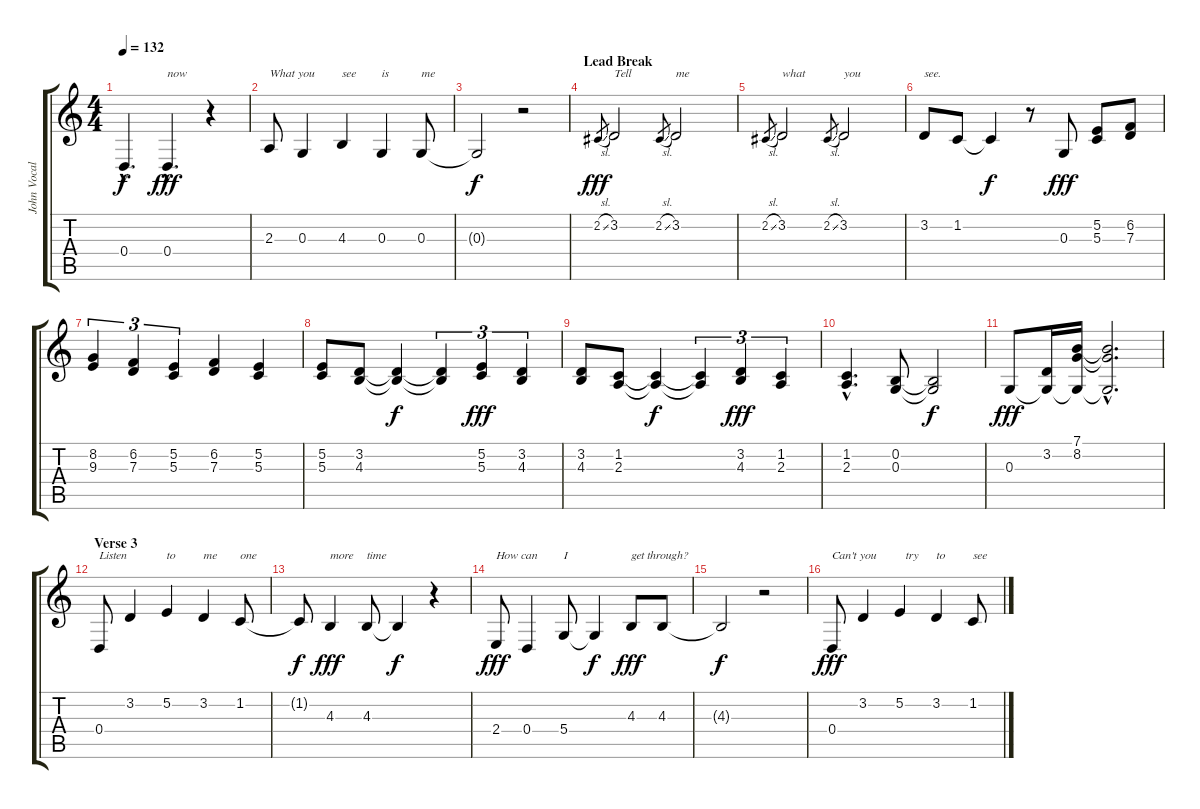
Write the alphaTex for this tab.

\track ("John Vocals" "John Vocal") {instrument clarinet}
\staff {score tabs}
\tuning (E4 B3 G3 D3 A2 E2) {hide}
\ts (4 4)
\tempo 132
\clef g2
\ks c
0.4{hac t}.4{d dy f} 0.4{hac}.4{d txt "now" dy fff} r.4 |
2.3.8{txt "What you"} 0.3.4 4.3.4{txt "see"} 0.3.4{txt "is"} 0.3.8{txt "me"} |
0.3{t}.2{dy f} r.2 |
\section ("" "Lead Break")
2.2{sl}.8{gr dy fff} 3.2.2{txt "Tell"} 2.2{sl}.8{gr} 3.2.2{txt "me"} |
2.2{sl}.8{gr} 3.2.2{txt "what"} 2.2{sl}.8{gr} 3.2.2{txt "you"} |
3.2.8{txt "see."} 1.2.8 1.2{t}.4{dy f} r.8{volume 16 instrument electricgrandpiano} 0.3.8{dy fff} (5.2 5.3).8 (6.2 7.3).8 |
(8.2 9.3).4{tu (3 2)} (6.2 7.3).4{tu (3 2)} (5.2 5.3).4{tu (3 2)} (6.2 7.3).4 (5.2 5.3).4 |
(5.2 5.3).8 (3.2 4.3).8 (3.2{t} 4.3{t}).4{dy f} (3.2{t} 4.3{t}).4{tu (3 2)} (5.2 5.3).4{tu (3 2) dy fff} (3.2 4.3).4{tu (3 2)} |
(3.2 4.3).8 (1.2 2.3).8 (1.2{t} 2.3{t}).4{dy f} (1.2{t} 2.3{t}).4{tu (3 2)} (3.2 4.3).4{tu (3 2) dy fff} (1.2 2.3).4{tu (3 2)} |
(1.2{hac} 2.3{hac}).4{d} (0.2 0.3).8 (0.2{t} 0.3{t}).2{dy f} |
0.3.8{dy fff} (3.2 0.3{t}).16 (7.1 8.2 0.3{t}).16 (7.1{hac t} 8.2{hac t} 0.3{hac t}).2{d} |
\section ("" "Verse 3")
0.4.8{txt "Listen" instrument clarinet} 3.2.4 5.2.4{txt "to"} 3.2.4{txt "me"} 1.2.8{txt "one"} |
1.2{t}.8{dy f} 4.3.4{txt "more" dy fff} 4.3.8{txt "time"} 4.3{t}.4{dy f} r.4 |
2.4.8{txt "How can" dy fff} 0.4.4 5.4.8{txt "I"} 5.4{t}.4{dy f} 4.3.8{txt "get through?" dy fff} 4.3.8 |
4.3{t}.2{dy f} r.2 |
0.4.8{txt "Can't you" dy fff} 3.2.4 5.2.4{txt "  try"} 3.2.4{txt "to"} 1.2.8{txt "see"}
